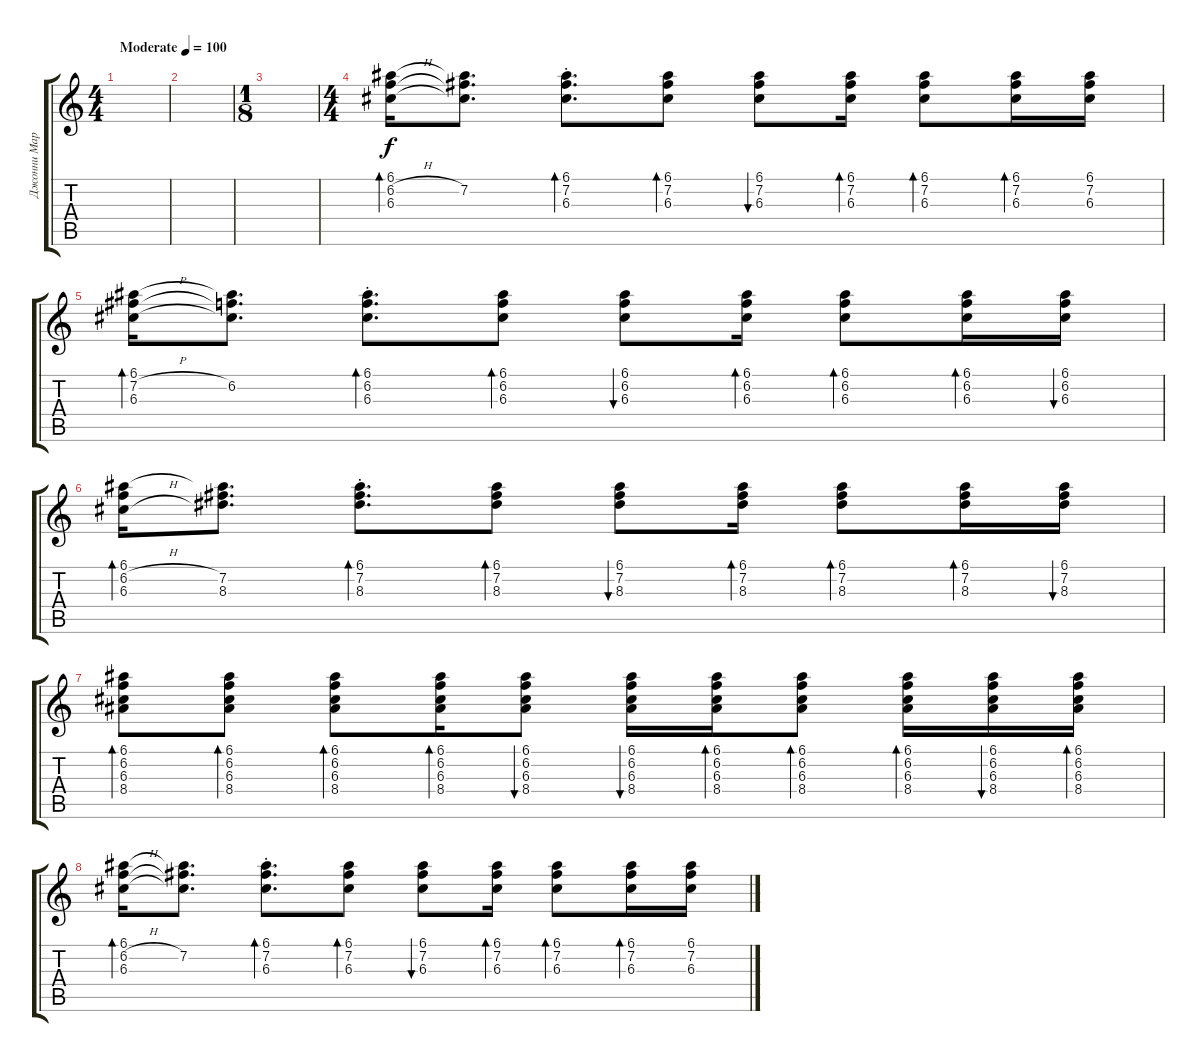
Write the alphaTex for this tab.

\track ("Джонни Марр" "Джонни Мар") {instrument electricguitarclean}
\staff {score tabs}
\tuning (E4 B3 G3 D3 A2 E2) {hide}
\ts (4 4)
\tempo (100 "Moderate")
\clef g2
\ks c
|
|
\ts (1 8)
|
\ts (4 4)
(6.1 6.2{h} 6.3).16{bd 60} (6.1{t} 7.2 6.3{t}).8{d} (6.1{st} 7.2{st} 6.3{st}).8{d bd 60} (6.1 7.2 6.3).8{bd 60} (6.1 7.2 6.3).8{bu 60} (6.1 7.2 6.3).16{bd 60} (6.1 7.2 6.3).8{bd 60} (6.1 7.2 6.3).16{bd 60} (6.1 7.2 6.3).16 |
(6.1 7.2{h} 6.3).16{bd 60} (6.1{t} 6.2 6.3{t}).8{d} (6.1{st} 6.2{st} 6.3{st}).8{d bd 60} (6.1 6.2 6.3).8{bd 60} (6.1 6.2 6.3).8{bu 60} (6.1 6.2 6.3).16{bd 60} (6.1 6.2 6.3).8{bd 60} (6.1 6.2 6.3).16{bd 60} (6.1 6.2 6.3).16{bu 60} |
(6.1 6.2{h} 6.3{h}).16{bd 60} (6.1{t} 7.2 8.3).8{d} (6.1{st} 7.2{st} 8.3{st}).8{d bd 60} (6.1 7.2 8.3).8{bd 60} (6.1 7.2 8.3).8{bu 60} (6.1 7.2 8.3).16{bd 60} (6.1 7.2 8.3).8{bd 60} (6.1 7.2 8.3).16{bd 60} (6.1 7.2 8.3).16{bu 60} |
(6.1 6.2 6.3 8.4).8{bd 60} (6.1 6.2 6.3 8.4).8{bd 60} (6.1 6.2 6.3 8.4).8{bd 60} (6.1 6.2 6.3 8.4).16{bd 60} (6.1 6.2 6.3 8.4).8{bu 60} (6.1 6.2 6.3 8.4).16{bu 60} (6.1 6.2 6.3 8.4).16{bd 60} (6.1 6.2 6.3 8.4).8{bd 60} (6.1 6.2 6.3 8.4).16{bd 60} (6.1 6.2 6.3 8.4).16{bu 60} (6.1 6.2 6.3 8.4).16{bd 60} |
(6.1 6.2{h} 6.3).16{bd 60} (6.1{t} 7.2 6.3{t}).8{d} (6.1{st} 7.2{st} 6.3{st}).8{d bd 60} (6.1 7.2 6.3).8{bd 60} (6.1 7.2 6.3).8{bu 60} (6.1 7.2 6.3).16{bd 60} (6.1 7.2 6.3).8{bd 60} (6.1 7.2 6.3).16{bd 60} (6.1 7.2 6.3).16
